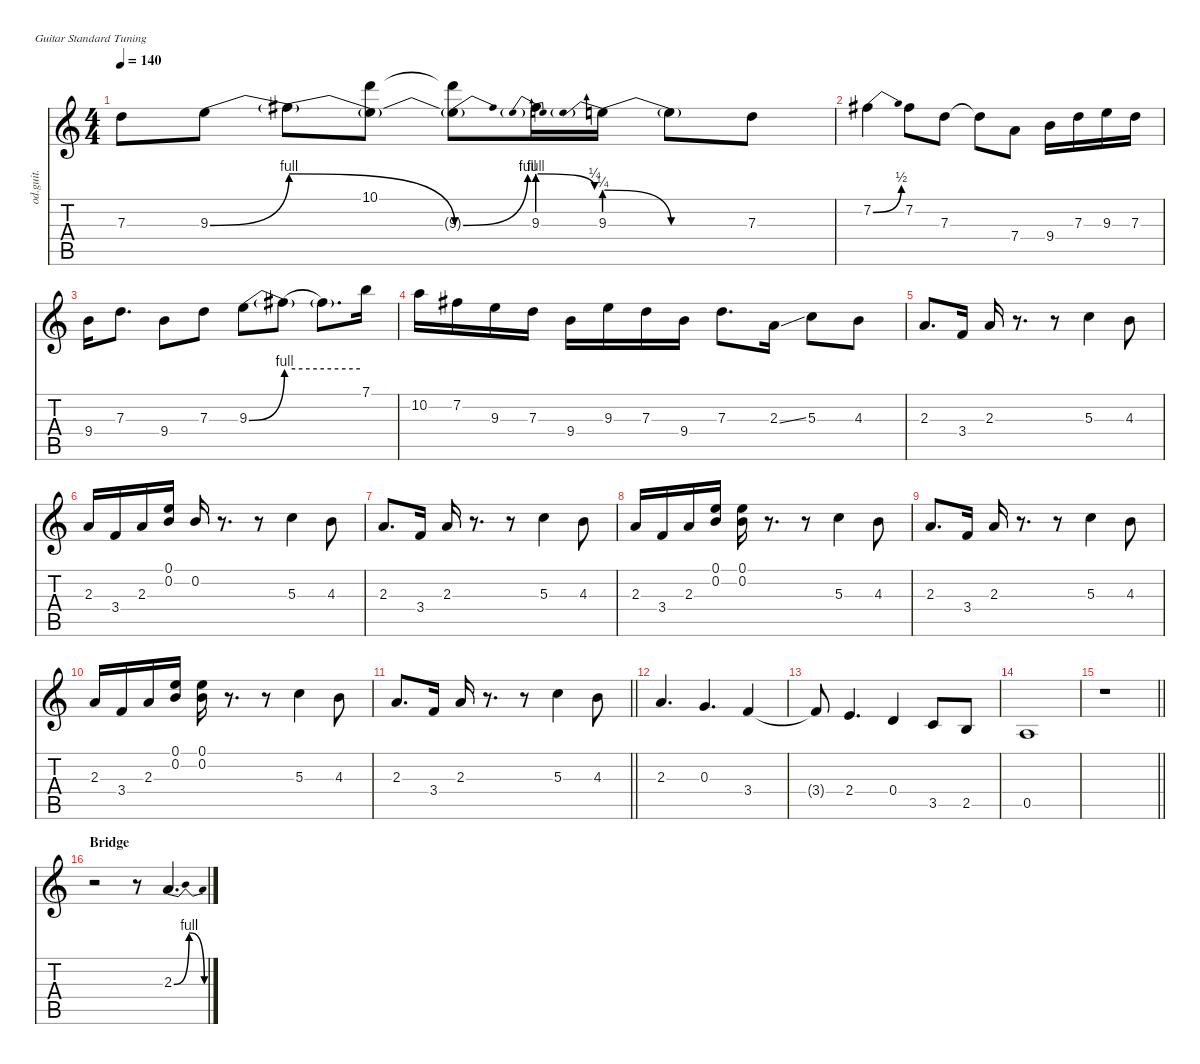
\defaultSystemsLayout 4
\hideDynamics
\bracketExtendMode nobrackets
\otherSystemsTrackNameOrientation horizontal
\track ("Guitar I" "od.guit.") {defaultSystemsLayout 4 instrument overdrivenguitar}
\staff {score tabs}
\tuning (E4 B3 G3 D3 A2 E2)
\ts (4 4)
\tempo 140
\clef g2
\ks c
7.3.8{dy f beam Down} 9.3{be (bend 0 0 60 4)}.8{beam Down} 9.3{be (release 0 4 60 0) t}.8{beam Down} (10.1 9.3{t}).8{beam Down} (10.1{t} 9.3{be (bend 0 0 60 4) t}).8{beam Down} 9.3{be (prebendrelease 0 4 60 1)}.16{beam Down} 9.3{be (prebendrelease 0 1 60 0)}.16{dy mf beam Down} 9.3{be (hold 0 0 60 0) t}.8{dy f beam Down} 7.3.8{beam Down} |
7.2{be (bend 0 0 30 2) acc #}.4{beam Down} 7.2{acc #}.8{beam Down} 7.3.8{beam Down} 7.3{t}.8{beam Down} 7.4.8{beam Down} 9.4.16{beam Down} 7.3.16{beam Down} 9.3.16{beam Down} 7.3.16{beam Down} |
9.4.16{beam Down} 7.3.8{d beam Down} 9.4.8{beam Down} 7.3.8{beam Down} 9.3{be (bend 0 0 60 4)}.8{beam Down} 9.3{be (hold 0 4 60 4) t}.8{beam Down} 9.3{be (hold 0 4 60 4) t}.8{d beam Down} 7.1.16{beam Down} |
10.2.16{beam Down} 7.2{acc #}.16{beam Down} 9.3.16{beam Down} 7.3.16{beam Down} 9.4.16{beam Down} 9.3.16{beam Down} 7.3.16{beam Down} 9.4.16{beam Down} 7.3.8{d beam Down} 2.3{ss}.16{beam Down} 5.3.8{beam Down} 4.3.8{beam Down} |
2.3.8{d beam Up} 3.4.16{beam Up} 2.3.16{beam Up} r.8{d beam Up} r.8{beam Up} 5.3.4{beam Down} 4.3.8{beam Down} |
2.3.16{beam Up} 3.4.16{beam Up} 2.3.16{beam Up} (0.1 0.2).16{beam Up} 0.2.16{beam Up} r.8{d beam Up} r.8{beam Up} 5.3.4{beam Down} 4.3.8{beam Down} |
2.3.8{d beam Up} 3.4.16{beam Up} 2.3.16{beam Up} r.8{d beam Up} r.8{beam Up} 5.3.4{beam Down} 4.3.8{beam Down} |
2.3.16{beam Up} 3.4.16{beam Up} 2.3.16{beam Up} (0.1 0.2).16{beam Up} (0.1 0.2).16{beam Down} r.8{d beam Down} r.8{beam Down} 5.3.4{beam Down} 4.3.8{beam Down} |
2.3.8{d beam Up} 3.4.16{beam Up} 2.3.16{beam Up} r.8{d beam Up} r.8{beam Up} 5.3.4{beam Down} 4.3.8{beam Down} |
2.3.16{beam Up} 3.4.16{beam Up} 2.3.16{beam Up} (0.1 0.2).16{beam Up} (0.1 0.2).16{beam Down} r.8{d beam Down} r.8{beam Down} 5.3.4{beam Down} 4.3.8{beam Down} |
\barLineRight lightlight
2.3.8{d beam Up} 3.4.16{beam Up} 2.3.16{beam Up} r.8{d beam Up} r.8{beam Up} 5.3.4{beam Down} 4.3.8{beam Down} |
2.3.4{d beam Up} 0.3.4{d beam Up} 3.4.4{beam Up} |
3.4{t}.8{beam Up} 2.4.4{d beam Up} 0.4.4{beam Up} 3.5.8{beam Up} 2.5.8{beam Up} |
0.5.1{beam Up} |
\barLineRight lightlight
r.1{beam Down} |
\section ("" "Bridge")
r.2{beam Down} r.8{beam Down} 2.3{be (bendrelease 1.2 0 7.199999999999999 4 12 4 19.8 0)}.4{d beam Up}
